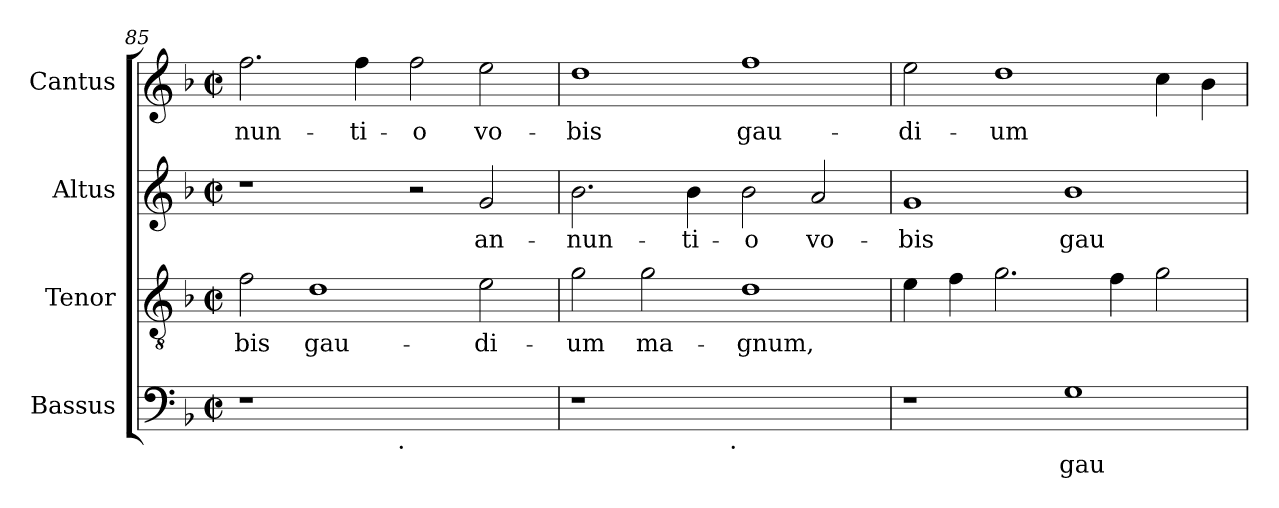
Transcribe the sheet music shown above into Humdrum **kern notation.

**kern	**text	**kern	**text	**kern	**text	**kern	**text
*part4	*part4	*part3	*part3	*part2	*part2	*part1	*part1
*staff4	*staff4	*staff3	*staff3	*staff2	*staff2	*staff1	*staff1
*I"Bassus	*	*I"Tenor	*	*I"Altus	*	*I"Cantus	*
!!LO:LB:g=z
*clefF4	*	*clefGv2	*	*clefG2	*	*clefG2	*
*k[b-]	*	*k[b-]	*	*k[b-]	*	*k[b-]	*
*F:	*	*F:	*	*F:	*	*F:	*
*M2/2	*	*M2/2	*	*M2/2	*	*M2/2	*
*met(c|)	*	*met(c|)	*	*met(c|)	*	*met(c|)	*
=85	=85	=85	=85	=85	=85	=85	=85
!	!	!	!LO:LY:b:cj	!	!	!	!LO:LY:b:cj
*^	*	*	*	*	*	*	*
1r	2ryy	.	2f\	-bis	1r	.	2.ff\	-nun-
!	!	!	!	!LO:LY:b:cj	!	!	!	!
.	4...ryy	.	1d	gau-	.	.	.	.
!	!	!	!	!	!	!	!	!LO:LY:b:cj
.	.	.	.	.	.	.	4ff\	-ti-
!	!LO:TX:b:t=.	!	!	!	!	!	!	!
.	1ryy	.	.	.	.	.	.	.
!	!	!	!	!	!	!	!	!LO:LY:b:cj
1ryy	.	.	.	.	2r	.	2ff\	-o
!	!	!	!	!LO:LY:b:cj	!	!LO:LY:b:cj	!	!LO:LY:b:cj
.	.	.	2e\	-di-	2g/	an-	2ee\	vo-
.	32ryy	.	.	.	.	.	.	.
=86	=86	=86	=86	=86	=86	=86	=86	=86
!	!	!	!	!LO:LY:b:cj	!	!LO:LY:b:cj	!	!LO:LY:b:cj
1r	2ryy	.	2g\	-um	2.b-\	-nun-	1dd	-bis
!	!	!	!	!LO:LY:b:cj	!	!	!	!
.	4...ryy	.	2g\	ma-	.	.	.	.
!	!	!	!	!	!	!LO:LY:b:cj	!	!
.	.	.	.	.	4b-\	-ti-	.	.
!	!LO:TX:b:t=.	!	!	!	!	!	!	!
.	1ryy	.	.	.	.	.	.	.
!	!	!	!	!LO:LY:b:cj	!	!LO:LY:b:cj	!	!LO:LY:b:cj
1ryy	.	.	1d	-gnum,	2b-\	-o	1ff	gau-
!	!	!	!	!	!	!LO:LY:b:cj	!	!
.	.	.	.	.	2a/	vo-	.	.
.	32ryy	.	.	.	.	.	.	.
=87	=87	=87	=87	=87	=87	=87	=87	=87
!	!	!	!	!LO:LY:b:cj	!	!LO:LY:b:cj	!	!LO:LY:b:cj
*v	*v	*	*	*	*	*	*	*
1r	.	4e\	.	1g	-bis	2ee\	-di-
!	!	!	!LO:LY:b:cj	!	!	!	!
.	.	4f\	.	.	.	.	.
!	!	!	!LO:LY:b:cj	!	!	!	!LO:LY:b:cj
.	.	2.g\	.	.	.	1dd	-um
!	!LO:LY:b:cj	!	!	!	!LO:LY:b:cj	!	!
1G	gau	.	.	1b-	gau-	.	.
!	!	!	!LO:LY:b:cj	!	!	!	!
.	.	4f\	.	.	.	.	.
!	!	!	!LO:LY:b:cj	!	!	!	!LO:LY:b:cj
.	.	2g\	.	.	.	4cc\	.
!	!	!	!	!	!	!	!LO:LY:b:cj
.	.	.	.	.	.	4b-\	.
=	=	=	=	=	=	=	=
*-	*-	*-	*-	*-	*-	*-	*-
